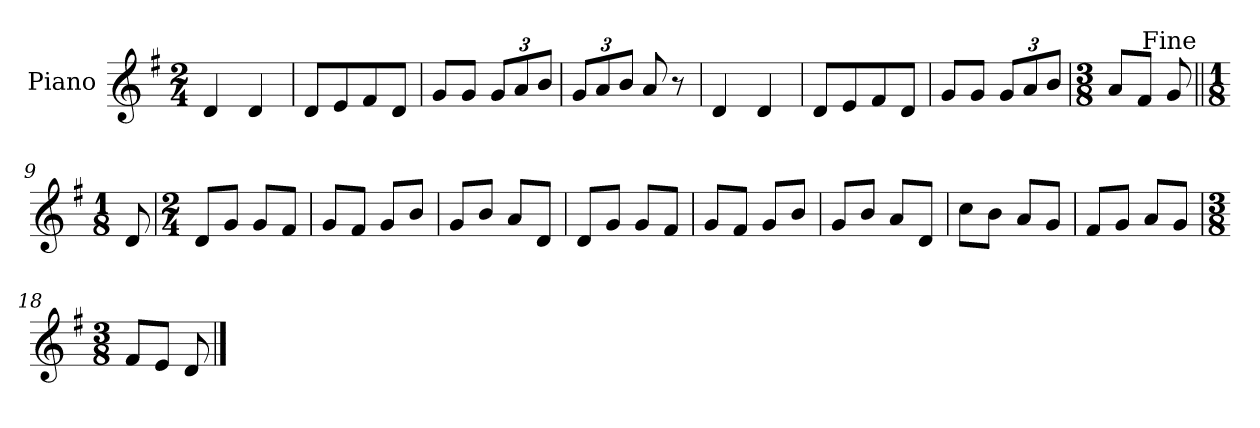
**kern
*part1
*staff1
*I"Piano
*I'Pno.
*clefG2
*k[f#]
*M2/4
=1
4d/
4d/
=2
8d/L
8e/
8f#/
8d/J
=3
8g/L
8g/J
*Xbrackettup
12g/L
12a/
12b/J
=4
12g/L
12a/
12b/J
8a/
8r
=5
4d/
4d/
=6
8d/L
8e/
8f#/
8d/J
=7
8g/L
8g/J
12g/L
12a/
12b/J
=8
*M3/8
8a/L
8f#/J
8g/
!LO:TX:a:rj:t=Fine
=9||
*M1/8
8d/
!!LO:LB:g=z
=10
*M2/4
8d/L
8g/J
8g/L
8f#/J
=11
8g/L
8f#/J
8g/L
8b/J
=12
8g/L
8b/J
8a/L
8d/J
=13
8d/L
8g/J
8g/L
8f#/J
=14
8g/L
8f#/J
8g/L
8b/J
=15
8g/L
8b/J
8a/L
8d/J
=16
8cc\L
8b\J
8a/L
8g/J
=17
8f#/L
8g/J
8a/L
8g/J
=18
*M3/8
8f#/L
8e/J
8d/
==
*-
